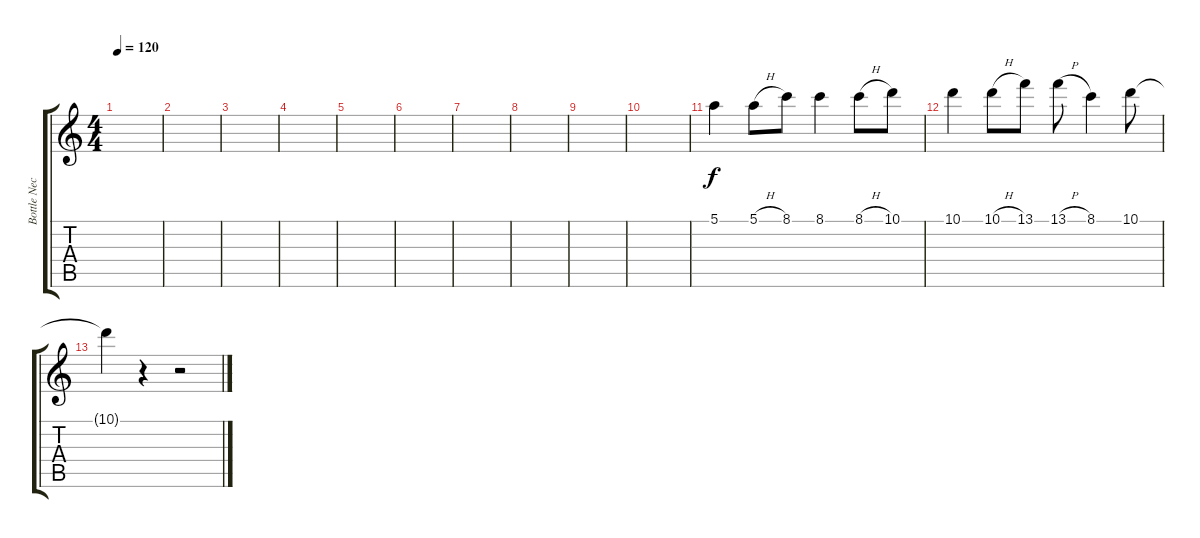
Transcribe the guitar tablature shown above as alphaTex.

\track ("Bottle Neck Guitar" "Bottle Nec") {instrument electricguitarjazz}
\staff {score tabs}
\tuning (E4 B3 G3 D3 A2 E2) {hide}
\ts (4 4)
\tempo 120
\clef g2
\ks c
|
|
|
|
|
|
|
|
|
|
5.1.4 5.1{h}.8 8.1.8 8.1.4 8.1{h}.8 10.1.8 |
10.1.4 10.1{h}.8 13.1.8 13.1{h}.8 8.1.4 10.1.8 |
10.1{t}.4 r.4 r.2
